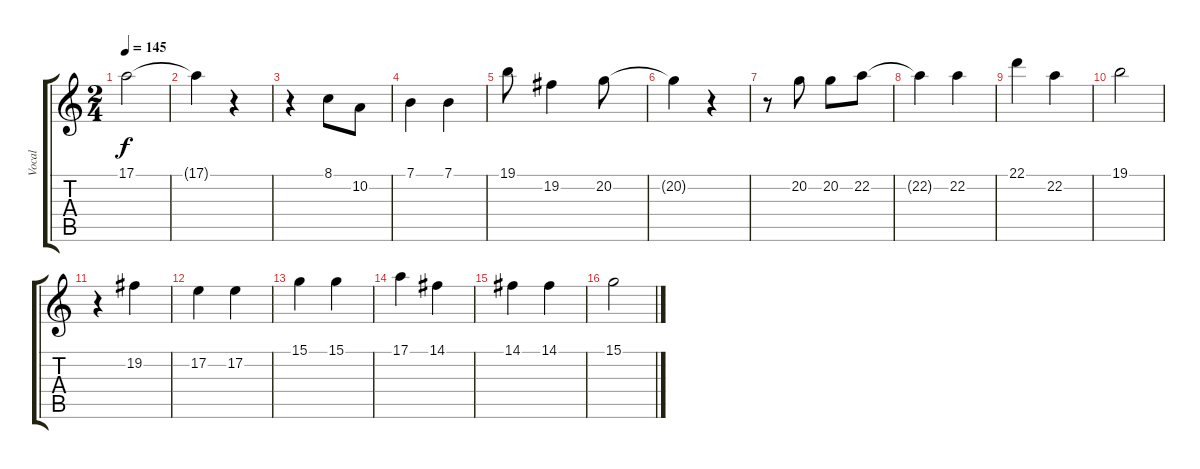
\track ("Vocal" "Vocal") {instrument lead1square}
\staff {score tabs}
\tuning (E4 B3 G3 D3 A2 E2) {hide}
\ts (2 4)
\tempo 145
\clef g2
\ks c
17.1{t}.2{dy f} |
17.1{t}.4 r.4 |
r.4 8.1.8 10.2.8 |
7.1.4 7.1.4 |
19.1.8 19.2.4 20.2.8 |
20.2{t}.4 r.4 |
r.8 20.2.8 20.2.8 22.2.8 |
22.2{t}.4 22.2.4 |
22.1.4 22.2.4 |
19.1.2 |
r.4 19.2.4 |
17.2.4 17.2.4 |
15.1.4 15.1.4 |
17.1.4 14.1.4 |
14.1.4 14.1.4 |
15.1.2
